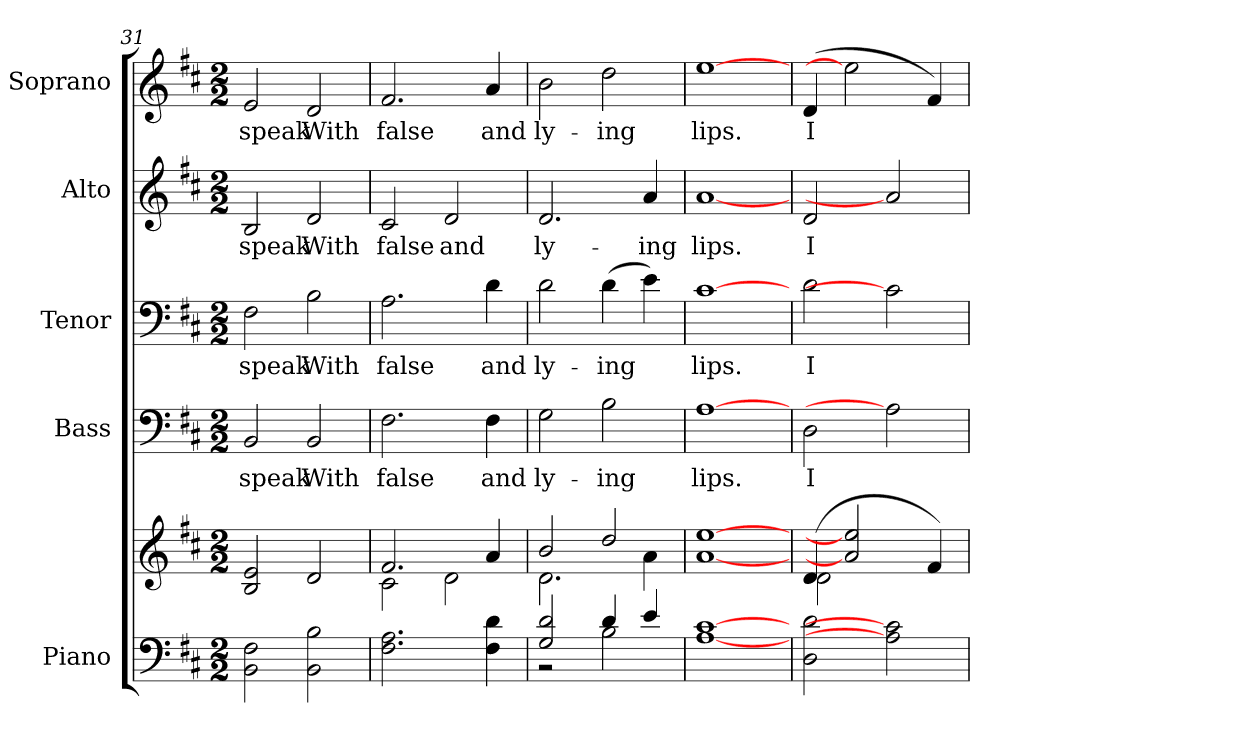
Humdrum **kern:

**kern	**kern	**kern	**text	**kern	**text	**kern	**text	**kern	**text
*part5	*part5	*part4	*part4	*part3	*part3	*part2	*part2	*part1	*part1
*staff6	*staff5	*staff4	*staff4	*staff3	*staff3	*staff2	*staff2	*staff1	*staff1
*I"Piano	*	*I"Bass	*	*I"Tenor	*	*I"Alto	*	*I"Soprano	*
*I'Pno.	*	*I'B.	*	*I'T.	*	*I'A.	*	*I'S.	*
*clefF4	*clefG2	*clefF4	*	*clefF4	*	*clefG2	*	*clefG2	*
*k[f#c#]	*k[f#c#]	*k[f#c#]	*	*k[f#c#]	*	*k[f#c#]	*	*k[f#c#]	*
*D:	*D:	*D:	*	*D:	*	*D:	*	*D:	*
*M2/2	*M2/2	*M2/2	*	*M2/2	*	*M2/2	*	*M2/2	*
=31	=31	=31	=31	=31	=31	=31	=31	=31	=31
!	!	!	!LO:LY:b:color=#000000	!	!	!	!	!	!
!	!	!	!	!	!LO:LY:b:color=#000000	!	!	!	!
!	!	!	!	!	!	!	!LO:LY:b:color=#000000	!	!
!	!	!	!	!	!	!	!	!	!LO:LY:b:color=#000000
2BBi\ 2F#i	2Bi/ 2ei	2BBi/	speak	2F#i\	speak	2Bi/	speak	2ei/	speak
!	!	!	!LO:LY:b:color=#000000	!	!	!	!	!	!
!	!	!	!	!	!LO:LY:b:color=#000000	!	!	!	!
!	!	!	!	!	!	!	!LO:LY:b:color=#000000	!	!
!	!	!	!	!	!	!	!	!	!LO:LY:b:color=#000000
2BBi\ 2Bi	2di/	2BBi/	With	2Bi\	With	2di/	With	2di/	With
!!LO:PB:g=z
=32	=32	=32	=32	=32	=32	=32	=32	=32	=32
*	*^	*	*	*	*	*	*	*	*
!	!	!	!	!LO:LY:b:color=#000000	!	!	!	!	!	!
!	!	!	!	!	!	!LO:LY:b:color=#000000	!	!	!	!
!	!	!	!	!	!	!	!	!LO:LY:b:color=#000000	!	!
!	!	!	!	!	!	!	!	!	!	!LO:LY:b:color=#000000
2.F#i\ 2.Ai	2.f#i/	2c#i\	2.F#i\	false	2.Ai\	false	2c#i/	false	2.f#i/	false
!	!	!	!	!	!	!	!	!LO:LY:b:color=#000000	!	!
.	.	2di\	.	.	.	.	2di/	and	.	.
!	!	!	!	!LO:LY:b:color=#000000	!	!	!	!	!	!
!	!	!	!	!	!	!LO:LY:b:color=#000000	!	!	!	!
!	!	!	!	!	!	!	!	!	!	!LO:LY:b:color=#000000
4F#i\ 4di	4ai/	.	4F#i\	and	4di\	and	.	.	4ai/	and
=33	=33	=33	=33	=33	=33	=33	=33	=33	=33	=33
*^	*	*	*	*	*	*	*	*	*	*
!	!	!	!	!	!LO:LY:b:color=#000000	!	!	!	!	!	!
!	!	!	!	!	!	!	!LO:LY:b:color=#000000	!	!	!	!
!	!	!	!	!	!	!	!	!	!LO:LY:b:color=#000000	!	!
!	!	!	!	!	!	!	!	!	!	!	!LO:LY:b:color=#000000
2Gi/ 2di	2r	2bi/	2.di\	2Gi\	ly-	2di\	ly-	2.di/	ly-	2bi\	ly-
!	!	!	!	!	!LO:LY:b:color=#000000	!	!	!	!	!	!
!	!	!	!	!	!	!	!LO:LY:b:color=#000000	!	!	!	!
!	!	!	!	!	!	!	!	!	!	!	!LO:LY:b:color=#000000
4di/	2Bi\	2ddi/	.	2Bi\	-ing	(4di\	-ing	.	.	2ddi\	-ing
!	!	!	!	!	!	!	!	!	!LO:LY:b:color=#000000	!	!
4ei/	.	.	4ai\	.	.	4ei\)	.	4ai/	-ing	.	.
*v	*v	*	*	*	*	*	*	*	*	*	*
*	*v	*v	*	*	*	*	*	*	*	*
=34	=34	=34	=34	=34	=34	=34	=34	=34	=34
*	*^	*	*	*	*	*	*	*	*
!	!	!	!	!LO:LY:b:color=#000000	!	!	!	!	!	!
*	*v	*v	*	*	*	*	*	*	*	*
*	*^	*	*	*	*	*	*	*	*
!	!	!	!	!	!	!LO:LY:b:color=#000000	!	!	!	!
*	*v	*v	*	*	*	*	*	*	*	*
*	*^	*	*	*	*	*	*	*	*
!	!	!	!	!	!	!	!	!LO:LY:b:color=#000000	!	!
*	*v	*v	*	*	*	*	*	*	*	*
*	*^	*	*	*	*	*	*	*	*
!	!	!	!	!	!	!	!	!	!	!LO:LY:b:color=#000000
*	*v	*v	*	*	*	*	*	*	*	*
[1Ai [1c#i	[1ai [1eei	[1Ai	lips.	[1c#i	lips.	[1ai	lips.	[1eei	lips.
=35	=35	=35	=35	=35	=35	=35	=35	=35	=35
*	*^	*	*	*	*	*	*	*	*
!	!	!	!	!LO:LY:b:color=#000000	!	!	!	!	!	!
!	!	!	!	!	!	!LO:LY:b:color=#000000	!	!	!	!
!	!	!	!	!	!	!	!	!LO:LY:b:color=#000000	!	!
!	!	!	!	!	!	!	!	!	!	!LO:LY:b:color=#000000
2Di\ 2di	(4di/	2di\	2Di\	I	2di\	I	2di/	I	(4di/	I
.	2ai] 2eei]	.	.	.	.	.	.	.	2eei]	.
2Ai] 2c#i]	.	2ryy	2Ai]	.	2c#i]	.	2ai]	.	.	.
.	4f#i/)	.	.	.	.	.	.	.	4f#i/)	.
*	*v	*v	*	*	*	*	*	*	*	*
=	=	=	=	=	=	=	=	=	=
*-	*-	*-	*-	*-	*-	*-	*-	*-	*-
